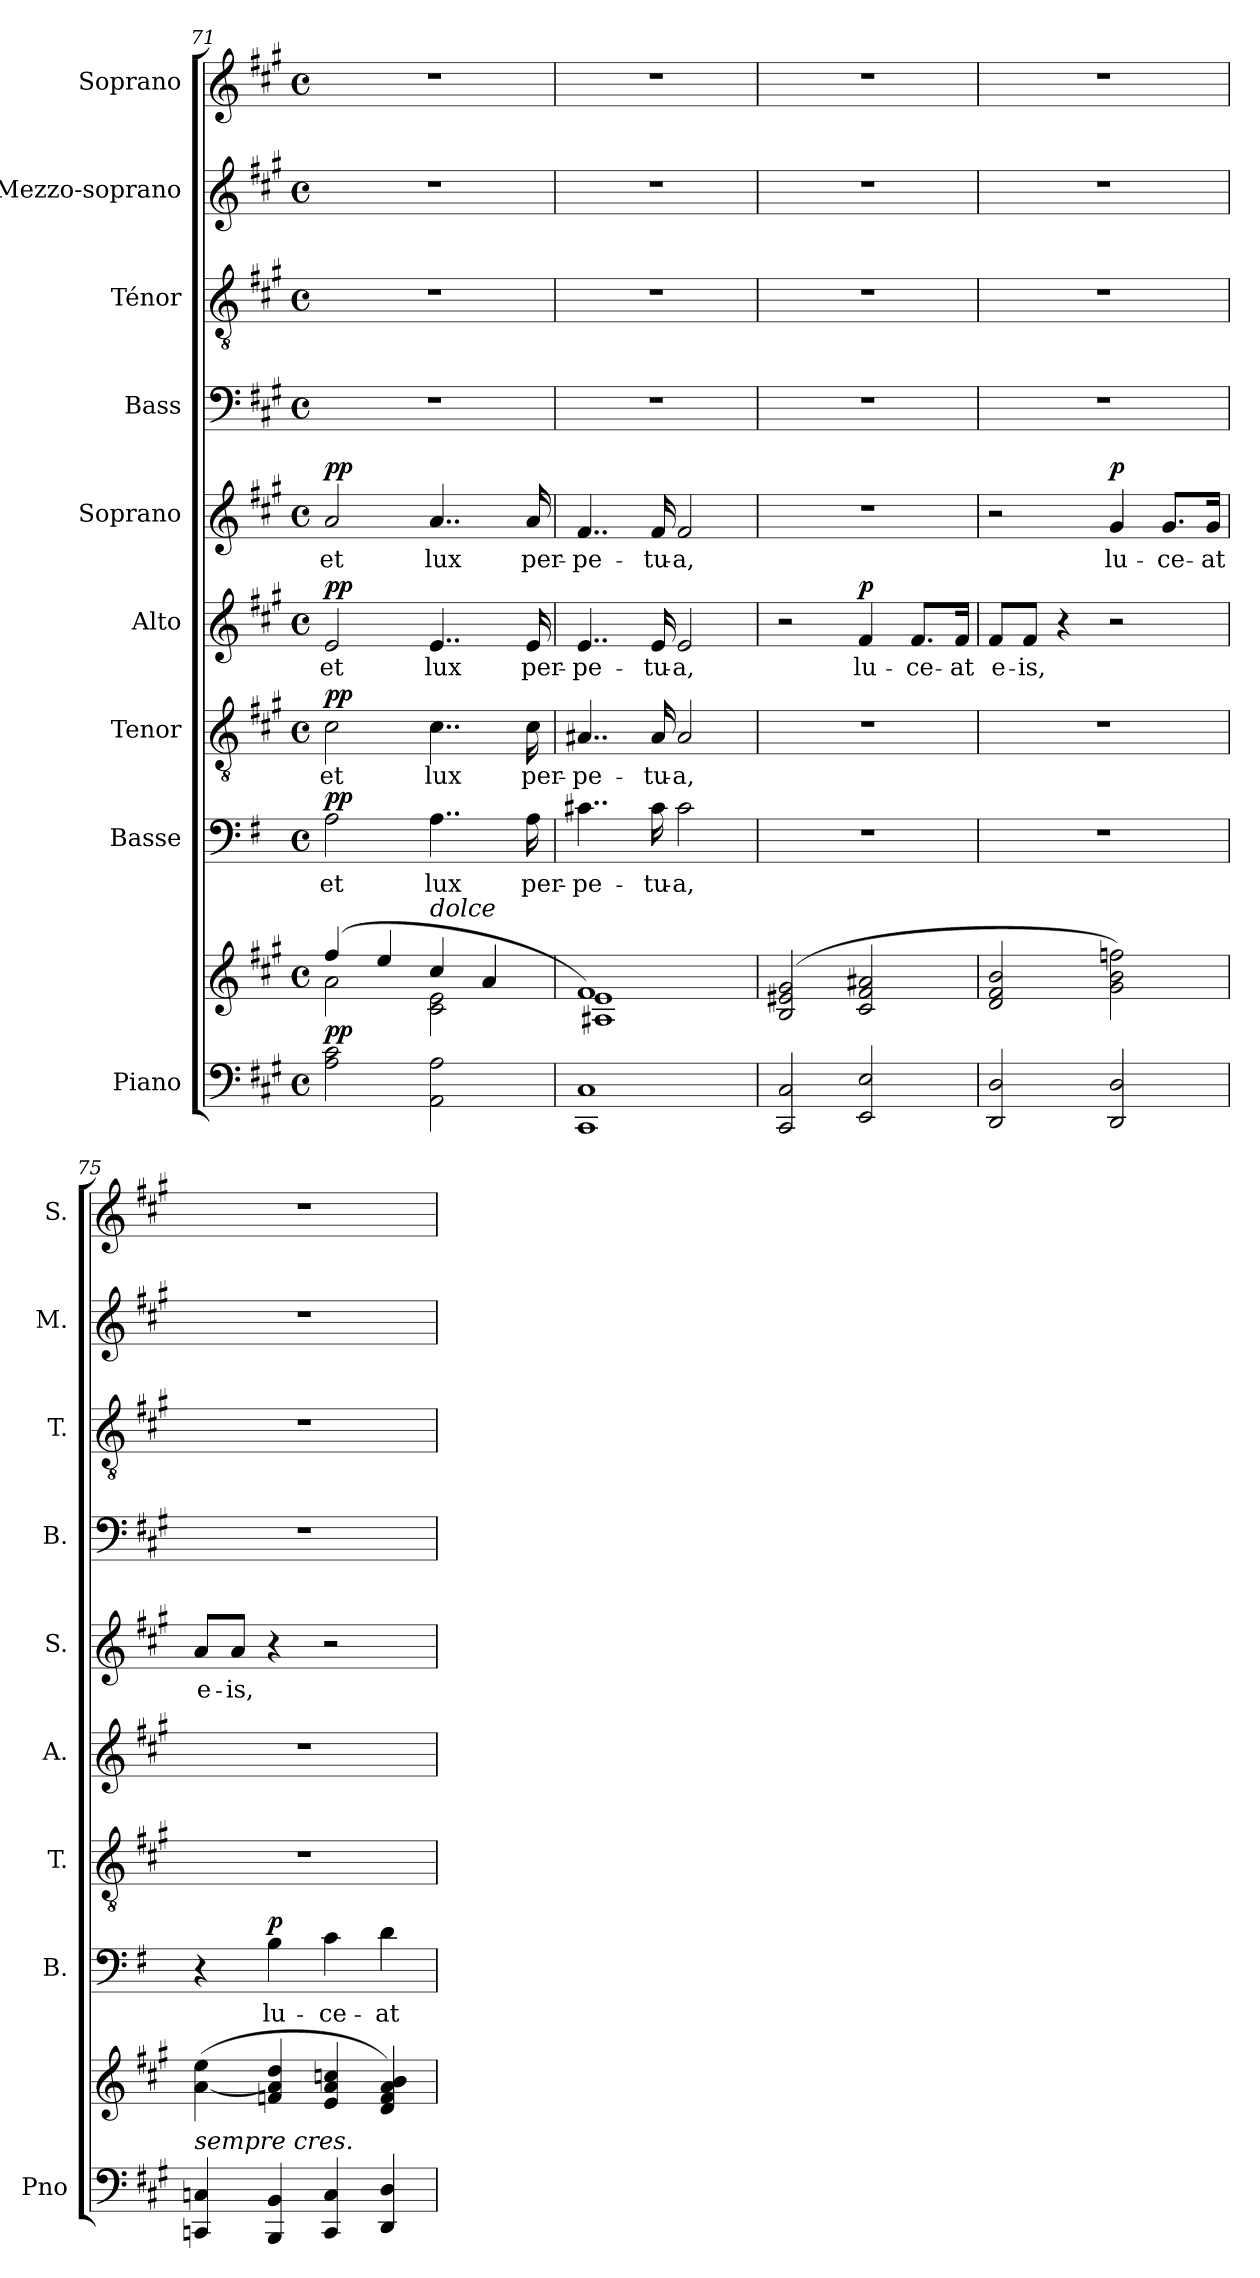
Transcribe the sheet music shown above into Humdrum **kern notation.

**kern	**kern	**dynam	**kern	**text	**dynam	**kern	**text	**dynam	**kern	**text	**dynam	**kern	**text	**dynam	**kern	**kern	**kern	**kern
*part9	*part9	*part9	*part8	*part8	*part8	*part7	*part7	*part7	*part6	*part6	*part6	*part5	*part5	*part5	*part4	*part3	*part2	*part1
*staff10	*staff9	*staff9/10	*staff8	*staff8	*staff8	*staff7	*staff7	*staff7	*staff6	*staff6	*staff6	*staff5	*staff5	*staff5	*staff4	*staff3	*staff2	*staff1
*I"Piano	*	*	*I"Basse	*	*	*I"Tenor	*	*	*I"Alto	*	*	*I"Soprano	*	*	*I"Bass	*I"Ténor	*I"Mezzo-soprano	*I"Soprano
*I'Pno	*	*	*I'B.	*	*	*I'T.	*	*	*I'A.	*	*	*I'S.	*	*	*I'B.	*I'T.	*I'M.	*I'S.
!!LO:LB:g=z
*clefF4	*clefG2	*	*clefF4	*	*	*clefGv2	*	*	*clefG2	*	*	*clefG2	*	*	*clefF4	*clefGv2	*clefG2	*clefG2
*	*	*	*ITrd8c14	*	*	*	*	*	*	*	*	*	*	*	*	*	*	*
*k[f#c#g#]	*k[f#c#g#]	*	*k[f#]	*	*	*k[f#c#g#]	*	*	*k[f#c#g#]	*	*	*k[f#c#g#]	*	*	*k[f#c#g#]	*k[f#c#g#]	*k[f#c#g#]	*k[f#c#g#]
*M4/4	*M4/4	*	*M4/4	*	*	*M4/4	*	*	*M4/4	*	*	*M4/4	*	*	*M4/4	*M4/4	*M4/4	*M4/4
*met(c)	*met(c)	*	*met(c)	*	*	*met(c)	*	*	*met(c)	*	*	*met(c)	*	*	*met(c)	*met(c)	*met(c)	*met(c)
=71	=71	=71	=71	=71	=71	=71	=71	=71	=71	=71	=71	=71	=71	=71	=71	=71	=71	=71
*	*^	*	*	*	*	*	*	*	*	*	*	*	*	*	*	*	*	*
!	!	!	!LO:DY:a=2	!	!LO:LY:b	!LO:DY:a	!	!LO:LY:b	!LO:DY:a	!	!LO:LY:b	!LO:DY:a	!	!LO:LY:b	!LO:DY:a	!	!	!	!
2A\ 2c#\	(4ff#/	2a\	pp	2AAi\	et	pp	2c#\	et	pp	2e/	et	pp	2a/	et	pp	1r	1r	1r	1r
.	4ee/	.	.	.	.	.	.	.	.	.	.	.	.	.	.	.	.	.	.
!	!LO:TX:a:i:t=dolce	!	!	!	!	!	!	!	!	!	!	!	!	!	!	!	!	!	!
!	!	!	!	!	!LO:LY:b	!	!	!LO:LY:b	!	!	!LO:LY:b	!	!	!LO:LY:b	!	!	!	!	!
2AA\ 2A\	4cc#/	2c#\ 2e\	.	4..AAi\	lux	.	4..c#\	lux	.	4..e/	lux	.	4..a/	lux	.	.	.	.	.
.	4a/	.	.	.	.	.	.	.	.	.	.	.	.	.	.	.	.	.	.
!	!	!	!	!	!LO:LY:b	!	!	!LO:LY:b	!	!	!LO:LY:b	!	!	!LO:LY:b	!	!	!	!	!
.	.	.	.	16AAi\	per-	.	16c#\	per-	.	16e/	per-	.	16a/	per-	.	.	.	.	.
=72	=72	=72	=72	=72	=72	=72	=72	=72	=72	=72	=72	=72	=72	=72	=72	=72	=72	=72	=72
!	!	!	!	!	!LO:LY:b	!	!	!LO:LY:b	!	!	!LO:LY:b	!	!	!LO:LY:b	!	!	!	!	!
1CC# 1C#	1f#)	1A#X 1e	.	4..C#Xi\	-pe-	.	4..A#X/	-pe-	.	4..e/	-pe-	.	4..f#/	-pe-	.	1r	1r	1r	1r
!	!	!	!	!	!LO:LY:b	!	!	!LO:LY:b	!	!	!LO:LY:b	!	!	!LO:LY:b	!	!	!	!	!
.	.	.	.	16C#i\	-tu-	.	16A#/	-tu-	.	16e/	-tu-	.	16f#/	-tu-	.	.	.	.	.
!	!	!	!	!	!LO:LY:b	!	!	!LO:LY:b	!	!	!LO:LY:b	!	!	!LO:LY:b	!	!	!	!	!
.	.	.	.	2C#i\	-a,	.	2A#/	-a,	.	2e/	-a,	.	2f#/	-a,	.	.	.	.	.
*	*v	*v	*	*	*	*	*	*	*	*	*	*	*	*	*	*	*	*	*
=73	=73	=73	=73	=73	=73	=73	=73	=73	=73	=73	=73	=73	=73	=73	=73	=73	=73	=73
2CC#/ 2C#/	(2B/ 2e#X/ 2g#/	.	1r	.	.	1r	.	.	2r	.	.	1r	.	.	1r	1r	1r	1r
!	!	!	!	!	!	!	!	!	!	!LO:LY:b	!LO:DY:a	!	!	!	!	!	!	!
2EE/ 2E/	2c#/ 2f#/ 2a#X/	.	.	.	.	.	.	.	4f#/	lu-	p	.	.	.	.	.	.	.
!	!	!	!	!	!	!	!	!	!	!LO:LY:b	!	!	!	!	!	!	!	!
.	.	.	.	.	.	.	.	.	8.f#/L	-ce-	.	.	.	.	.	.	.	.
!	!	!	!	!	!	!	!	!	!	!LO:LY:b	!	!	!	!	!	!	!	!
.	.	.	.	.	.	.	.	.	16f#/Jk	-at	.	.	.	.	.	.	.	.
=74	=74	=74	=74	=74	=74	=74	=74	=74	=74	=74	=74	=74	=74	=74	=74	=74	=74	=74
!	!	!	!	!	!	!	!	!	!	!LO:LY:b	!	!	!	!	!	!	!	!
2DD/ 2D/	2d/ 2f#/ 2b/	.	1r	.	.	1r	.	.	8f#/L	e-	.	2r	.	.	1r	1r	1r	1r
!	!	!	!	!	!	!	!	!	!	!LO:LY:b	!	!	!	!	!	!	!	!
.	.	.	.	.	.	.	.	.	8f#/J	-is,	.	.	.	.	.	.	.	.
.	.	.	.	.	.	.	.	.	4r	.	.	.	.	.	.	.	.	.
!	!	!	!	!	!	!	!	!	!	!	!	!	!LO:LY:b	!LO:DY:a	!	!	!	!
2DD/ 2D/	2g#\ 2b\ 2ffn\)	.	.	.	.	.	.	.	2r	.	.	4g#/	lu-	p	.	.	.	.
!	!	!	!	!	!	!	!	!	!	!	!	!	!LO:LY:b	!	!	!	!	!
.	.	.	.	.	.	.	.	.	.	.	.	8.g#/L	-ce-	.	.	.	.	.
!	!	!	!	!	!	!	!	!	!	!	!	!	!LO:LY:b	!	!	!	!	!
.	.	.	.	.	.	.	.	.	.	.	.	16g#/Jk	-at	.	.	.	.	.
=75	=75	=75	=75	=75	=75	=75	=75	=75	=75	=75	=75	=75	=75	=75	=75	=75	=75	=75
!LO:TX:a:i:t=sempre cres.	!	!	!	!	!	!	!	!	!	!	!	!	!	!	!	!	!	!
!	!	!	!	!	!	!	!	!	!	!	!	!	!LO:LY:b	!	!	!	!	!
4CCn/ 4Cn/	([4a\ 4ee\	.	4r	.	.	1r	.	.	1r	.	.	8a/L	e-	.	1r	1r	1r	1r
!	!	!	!	!	!	!	!	!	!	!	!	!	!LO:LY:b	!	!	!	!	!
.	.	.	.	.	.	.	.	.	.	.	.	8a/J	-is,	.	.	.	.	.
!	!	!	!	!LO:LY:b	!LO:DY:a	!	!	!	!	!	!	!	!	!	!	!	!	!
4BBB/ 4BB/	4fn/ 4a/] 4dd/	.	4BBi\	lu-	p	.	.	.	.	.	.	4r	.	.	.	.	.	.
!	!	!	!	!LO:LY:b	!	!	!	!	!	!	!	!	!	!	!	!	!	!
4CC/ 4C/	4e/ 4a/ 4ccn/	.	4Ci\	-ce-	.	.	.	.	.	.	.	2r	.	.	.	.	.	.
!	!	!	!	!LO:LY:b	!	!	!	!	!	!	!	!	!	!	!	!	!	!
4DD/ 4D/	4d/ 4f/ 4a/ 4b/)	.	4Di\	-at	.	.	.	.	.	.	.	.	.	.	.	.	.	.
=	=	=	=	=	=	=	=	=	=	=	=	=	=	=	=	=	=	=
*-	*-	*-	*-	*-	*-	*-	*-	*-	*-	*-	*-	*-	*-	*-	*-	*-	*-	*-
